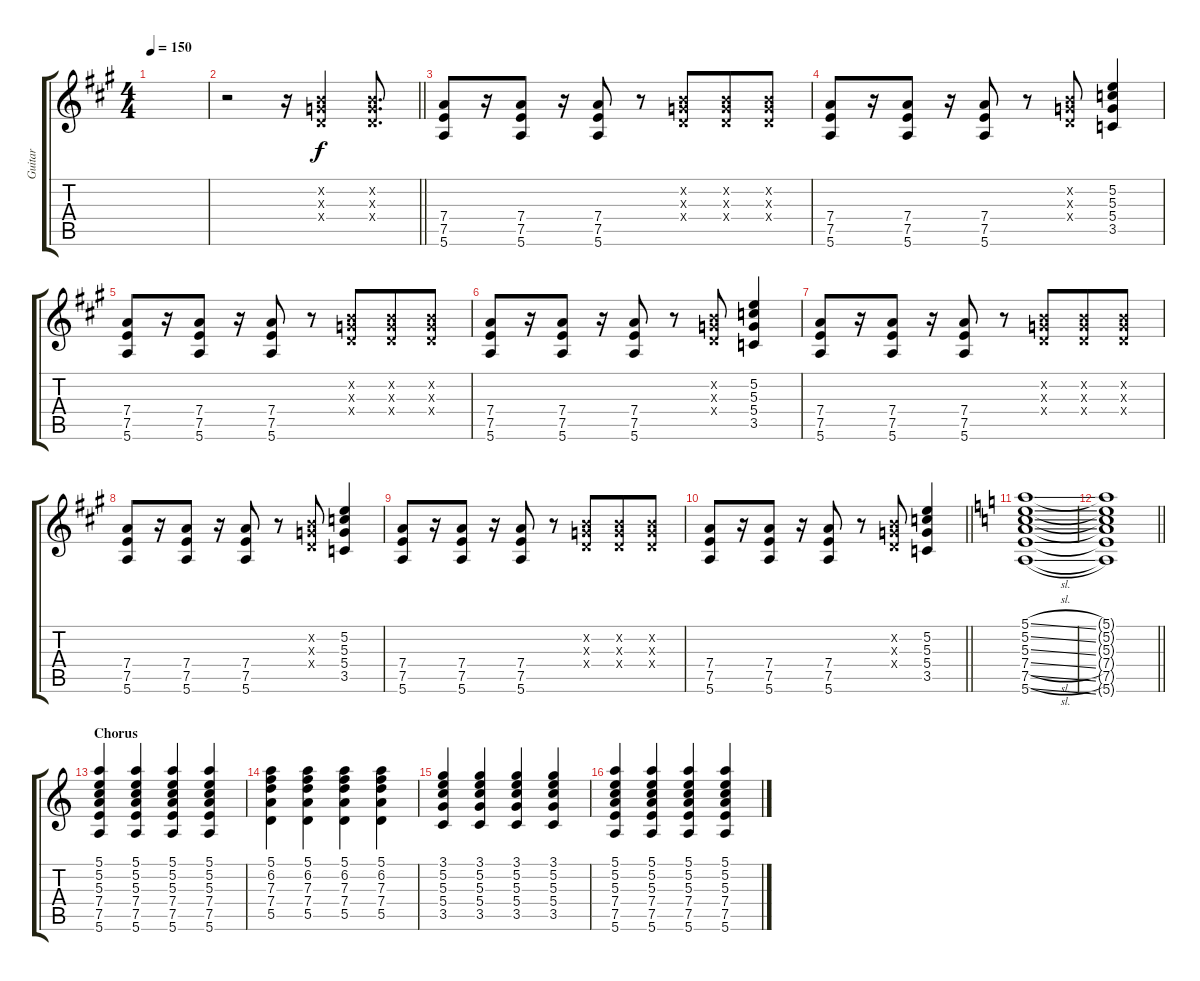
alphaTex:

\track ("Guitar" "Guitar") {instrument distortionguitar}
\staff {score tabs}
\tuning (E4 B3 G3 D3 A2 E2) {hide}
\ts (4 4)
\tempo 150
\clef g2
\ks a
|
\barLineRight lightlight
r.2 r.16 (0.2{x} 0.3{x} 0.4{x}).4 (0.2{x} 0.3{x} 0.4{x}).8{d} |
(7.4 7.5 5.6).8 r.16 (7.4 7.5 5.6).8 r.16 (7.4 7.5 5.6).8 r.8 (0.2{x} 0.3{x} 0.4{x}).8{beam merge} (0.2{x} 0.3{x} 0.4{x}).8 (0.2{x} 0.3{x} 0.4{x}).8 |
(7.4 7.5 5.6).8 r.16 (7.4 7.5 5.6).8 r.16 (7.4 7.5 5.6).8 r.8 (0.2{x} 0.3{x} 0.4{x}).8 (5.2 5.3 5.4 3.5).4 |
(7.4 7.5 5.6).8 r.16 (7.4 7.5 5.6).8 r.16 (7.4 7.5 5.6).8 r.8 (0.2{x} 0.3{x} 0.4{x}).8{beam merge} (0.2{x} 0.3{x} 0.4{x}).8 (0.2{x} 0.3{x} 0.4{x}).8 |
(7.4 7.5 5.6).8 r.16 (7.4 7.5 5.6).8 r.16 (7.4 7.5 5.6).8 r.8 (0.2{x} 0.3{x} 0.4{x}).8 (5.2 5.3 5.4 3.5).4 |
(7.4 7.5 5.6).8 r.16 (7.4 7.5 5.6).8 r.16 (7.4 7.5 5.6).8 r.8 (0.2{x} 0.3{x} 0.4{x}).8{beam merge} (0.2{x} 0.3{x} 0.4{x}).8 (0.2{x} 0.3{x} 0.4{x}).8 |
(7.4 7.5 5.6).8 r.16 (7.4 7.5 5.6).8 r.16 (7.4 7.5 5.6).8 r.8 (0.2{x} 0.3{x} 0.4{x}).8 (5.2 5.3 5.4 3.5).4 |
(7.4 7.5 5.6).8 r.16 (7.4 7.5 5.6).8 r.16 (7.4 7.5 5.6).8 r.8 (0.2{x} 0.3{x} 0.4{x}).8{beam merge} (0.2{x} 0.3{x} 0.4{x}).8 (0.2{x} 0.3{x} 0.4{x}).8 |
\barLineRight lightlight
(7.4 7.5 5.6).8 r.16 (7.4 7.5 5.6).8 r.16 (7.4 7.5 5.6).8 r.8 (0.2{x} 0.3{x} 0.4{x}).8 (5.2 5.3 5.4 3.5).4 |
\ks c
(5.1{sl} 5.2{sl} 5.3{sl} 7.4{sl} 7.5{sl} 5.6{sl}).1 |
\barLineRight lightlight
(5.1{t} 5.2{t} 5.3{t} 7.4{t} 7.5{t} 5.6{t}).1 |
\section ("" "Chorus")
(5.1 5.2 5.3 7.4 7.5 5.6).4 (5.1 5.2 5.3 7.4 7.5 5.6).4 (5.1 5.2 5.3 7.4 7.5 5.6).4 (5.1 5.2 5.3 7.4 7.5 5.6).4 |
(5.1 6.2 7.3 7.4 5.5).4 (5.1 6.2 7.3 7.4 5.5).4 (5.1 6.2 7.3 7.4 5.5).4 (5.1 6.2 7.3 7.4 5.5).4 |
(3.1 5.2 5.3 5.4 3.5).4 (3.1 5.2 5.3 5.4 3.5).4 (3.1 5.2 5.3 5.4 3.5).4 (3.1 5.2 5.3 5.4 3.5).4 |
(5.1 5.2 5.3 7.4 7.5 5.6).4 (5.1 5.2 5.3 7.4 7.5 5.6).4 (5.1 5.2 5.3 7.4 7.5 5.6).4 (5.1 5.2 5.3 7.4 7.5 5.6).4
